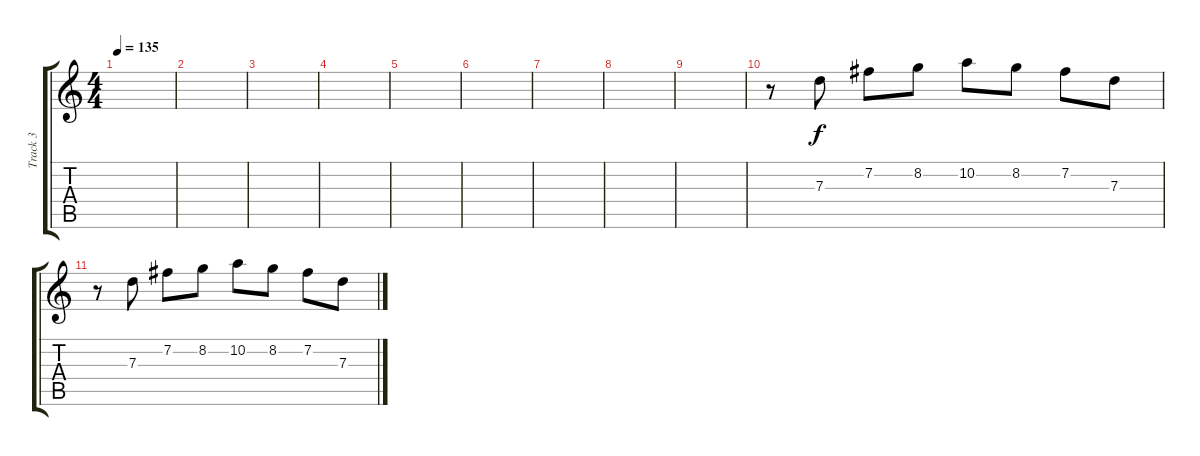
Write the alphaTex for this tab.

\track ("Track 3" "Track 3") {instrument electricguitarclean}
\staff {score tabs}
\tuning (E4 B3 G3 D3 A2 E2) {hide}
\ts (4 4)
\tempo 135
\clef g2
\ks c
|
|
|
|
|
|
|
|
|
r.8 7.3.8 7.2.8 8.2.8 10.2.8 8.2.8 7.2.8 7.3.8 |
r.8 7.3.8 7.2.8 8.2.8 10.2.8 8.2.8 7.2.8 7.3.8
